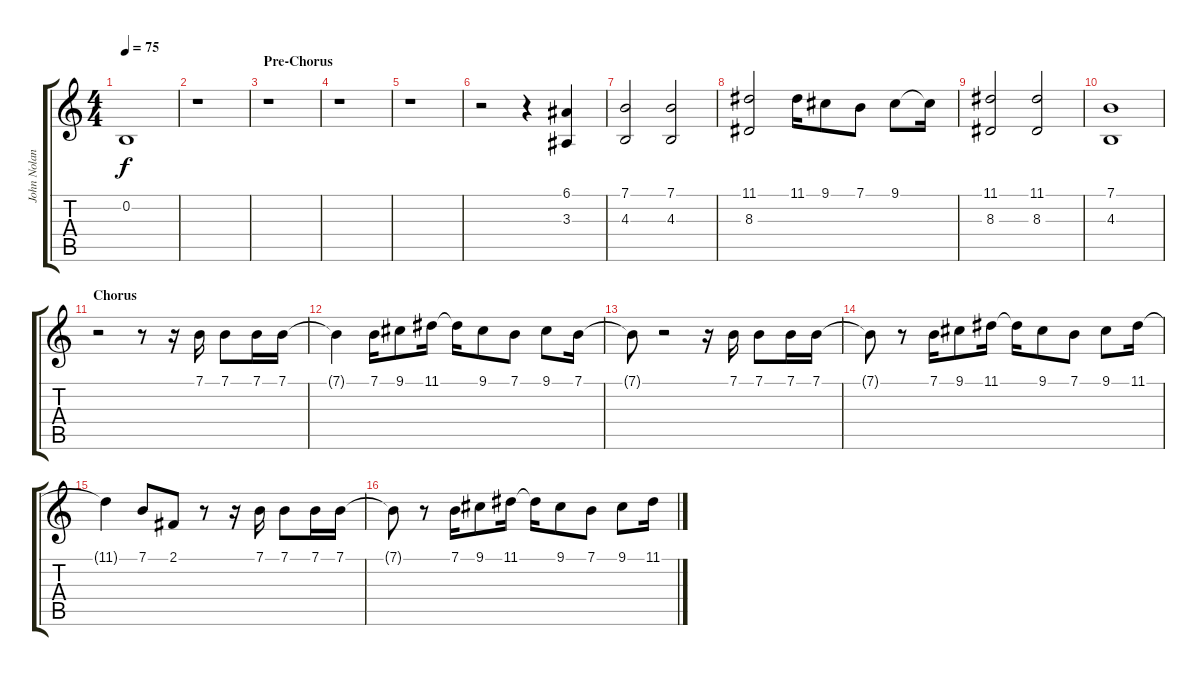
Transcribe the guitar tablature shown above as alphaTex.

\track ("John Nolan (Backup Vocals)" "John Nolan") {instrument lead4chiff}
\staff {score tabs}
\tuning (E4 B3 G3 D3 A2 E2) {hide}
\ts (4 4)
\tempo 75
\clef g2
\ks c
0.2.1{dy f} |
r.1 |
\section ("" "Pre-Chorus")
r.1 |
r.1 |
r.1 |
r.2 r.4 (6.1 3.3).4 |
(7.1 4.3).2 (7.1 4.3).2 |
(11.1 8.3).2 11.1.16 9.1.8 7.1.8 9.1.8 9.1{t}.16 |
(11.1 8.3).2 (11.1 8.3).2 |
(7.1 4.3).1 |
\section ("" "Chorus")
r.2 r.8 r.16 7.1.16 7.1.8 7.1.16 7.1.16 |
7.1{t}.4 7.1.16 9.1.8 11.1.16 11.1{t}.16 9.1.8 7.1.8 9.1.8 7.1.16 |
7.1{t}.8 r.2 r.16 7.1.16 7.1.8 7.1.16 7.1.16 |
7.1{t}.8 r.8 7.1.16 9.1.8 11.1.16 11.1{t}.16 9.1.8 7.1.8 9.1.8 11.1.16 |
11.1{t}.4 7.1.8 2.1.8 r.8 r.16 7.1.16 7.1.8 7.1.16 7.1.16 |
7.1{t}.8 r.8 7.1.16 9.1.8 11.1.16 11.1{t}.16 9.1.8 7.1.8 9.1.8 11.1.16
